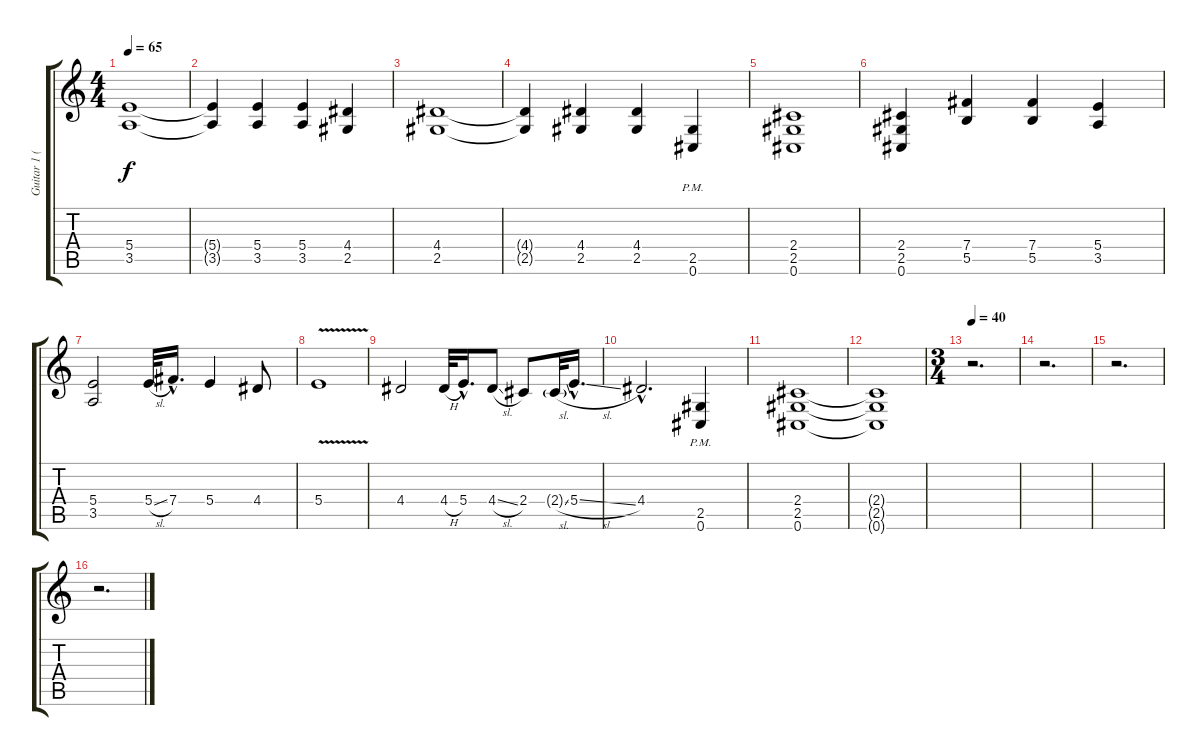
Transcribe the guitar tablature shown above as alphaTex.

\track ("Guitar 1 (Distortion)" "Guitar 1 (") {instrument distortionguitar}
\staff {score tabs}
\tuning (Db4 Ab3 E3 B2 Gb2 Db2) {hide}
\ts (4 4)
\tempo 65
\clef g2
\ks c
(5.4 3.5).1{dy f} |
(5.4{t} 3.5{t}).4 (5.4 3.5).4 (5.4 3.5).4 (4.4 2.5).4 |
(4.4 2.5).1 |
(4.4{t} 2.5{t}).4 (4.4 2.5).4 (4.4 2.5).4 (2.5{pm} 0.6{pm}).4 |
(2.4 2.5 0.6).1 |
(2.4 2.5 0.6).4 (7.4 5.5).4 (7.4 5.5).4 (5.4 3.5).4 |
(5.4 3.5).2 5.4{sl}.32 7.4{hac}.16{d} 5.4.4 4.4.8 |
5.4{v}.1 |
4.4.2 4.4{h}.32 5.4{hac}.16{d} 4.4{sl}.8 2.4.8 2.4{sl g}.32 5.4{sl hac}.16{d} |
4.4{hac}.2{d} (2.5{pm} 0.6{pm}).4 |
(2.4 2.5 0.6).1 |
(2.4{t} 2.5{t} 0.6{t}).1 |
\ts (3 4)
\tempo 40
r.2{d} |
r.2{d} |
r.2{d} |
r.2{d}
